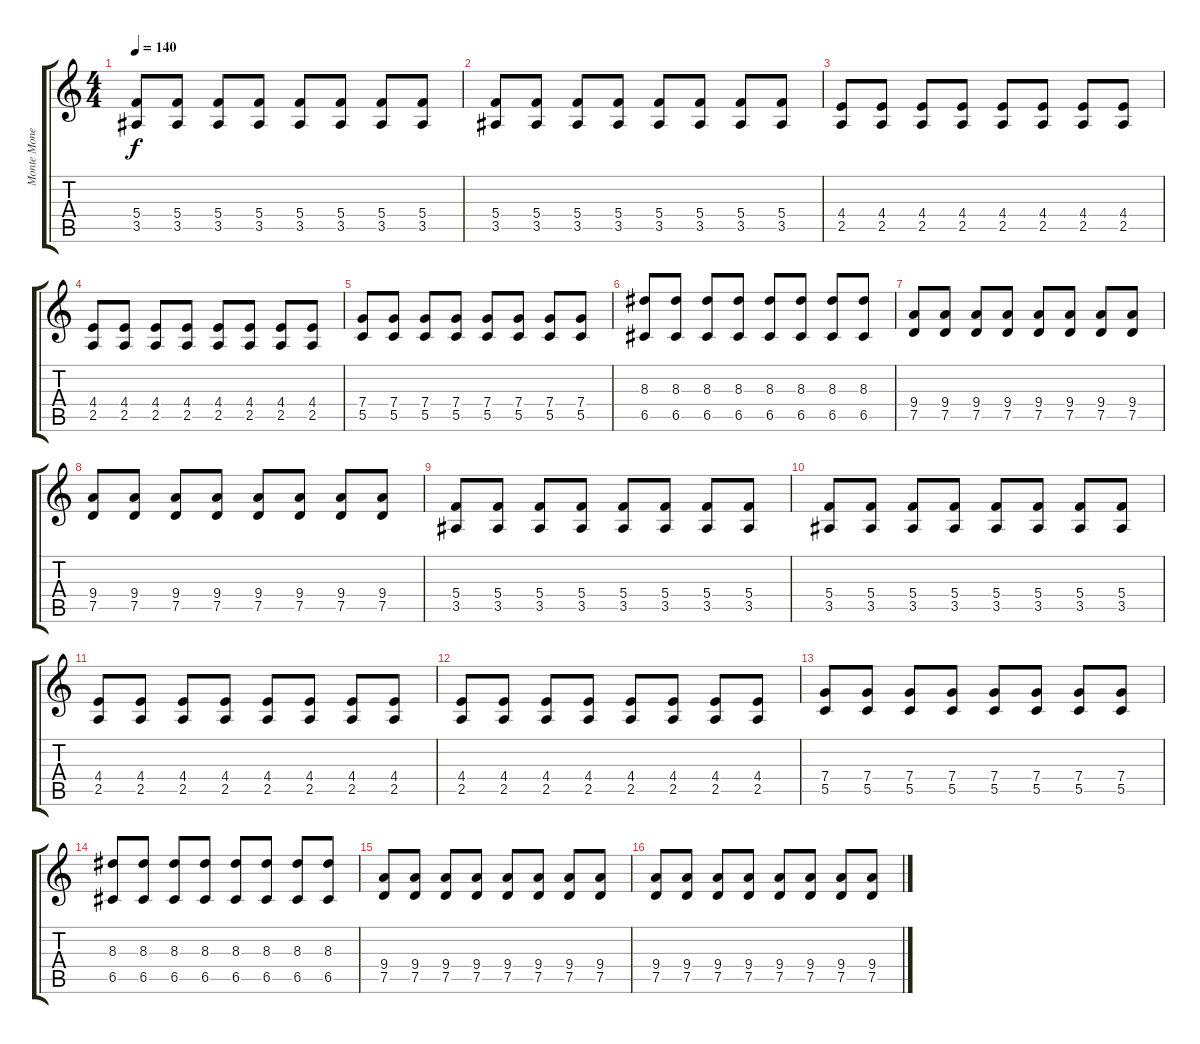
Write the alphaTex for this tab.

\track ("Monte Money" "Monte Mone") {instrument distortionguitar}
\staff {score tabs}
\tuning (E4 C4 G3 C3 G2 C2) {hide}
\ts (4 4)
\tempo 140
\clef g2
\ks c
(5.4 3.5).8{dy f} (5.4 3.5).8 (5.4 3.5).8 (5.4 3.5).8 (5.4 3.5).8 (5.4 3.5).8 (5.4 3.5).8 (5.4 3.5).8 |
(5.4 3.5).8 (5.4 3.5).8 (5.4 3.5).8 (5.4 3.5).8 (5.4 3.5).8 (5.4 3.5).8 (5.4 3.5).8 (5.4 3.5).8 |
(4.4 2.5).8 (4.4 2.5).8 (4.4 2.5).8 (4.4 2.5).8 (4.4 2.5).8 (4.4 2.5).8 (4.4 2.5).8 (4.4 2.5).8 |
(4.4 2.5).8 (4.4 2.5).8 (4.4 2.5).8 (4.4 2.5).8 (4.4 2.5).8 (4.4 2.5).8 (4.4 2.5).8 (4.4 2.5).8 |
(7.4 5.5).8 (7.4 5.5).8 (7.4 5.5).8 (7.4 5.5).8 (7.4 5.5).8 (7.4 5.5).8 (7.4 5.5).8 (7.4 5.5).8 |
(8.3 6.5).8 (8.3 6.5).8 (8.3 6.5).8 (8.3 6.5).8 (8.3 6.5).8 (8.3 6.5).8 (8.3 6.5).8 (8.3 6.5).8 |
(9.4 7.5).8 (9.4 7.5).8 (9.4 7.5).8 (9.4 7.5).8 (9.4 7.5).8 (9.4 7.5).8 (9.4 7.5).8 (9.4 7.5).8 |
(9.4 7.5).8 (9.4 7.5).8 (9.4 7.5).8 (9.4 7.5).8 (9.4 7.5).8 (9.4 7.5).8 (9.4 7.5).8 (9.4 7.5).8 |
(5.4 3.5).8 (5.4 3.5).8 (5.4 3.5).8 (5.4 3.5).8 (5.4 3.5).8 (5.4 3.5).8 (5.4 3.5).8 (5.4 3.5).8 |
(5.4 3.5).8 (5.4 3.5).8 (5.4 3.5).8 (5.4 3.5).8 (5.4 3.5).8 (5.4 3.5).8 (5.4 3.5).8 (5.4 3.5).8 |
(4.4 2.5).8 (4.4 2.5).8 (4.4 2.5).8 (4.4 2.5).8 (4.4 2.5).8 (4.4 2.5).8 (4.4 2.5).8 (4.4 2.5).8 |
(4.4 2.5).8 (4.4 2.5).8 (4.4 2.5).8 (4.4 2.5).8 (4.4 2.5).8 (4.4 2.5).8 (4.4 2.5).8 (4.4 2.5).8 |
(7.4 5.5).8 (7.4 5.5).8 (7.4 5.5).8 (7.4 5.5).8 (7.4 5.5).8 (7.4 5.5).8 (7.4 5.5).8 (7.4 5.5).8 |
(8.3 6.5).8 (8.3 6.5).8 (8.3 6.5).8 (8.3 6.5).8 (8.3 6.5).8 (8.3 6.5).8 (8.3 6.5).8 (8.3 6.5).8 |
(9.4 7.5).8 (9.4 7.5).8 (9.4 7.5).8 (9.4 7.5).8 (9.4 7.5).8 (9.4 7.5).8 (9.4 7.5).8 (9.4 7.5).8 |
(9.4 7.5).8 (9.4 7.5).8 (9.4 7.5).8 (9.4 7.5).8 (9.4 7.5).8 (9.4 7.5).8 (9.4 7.5).8 (9.4 7.5).8
